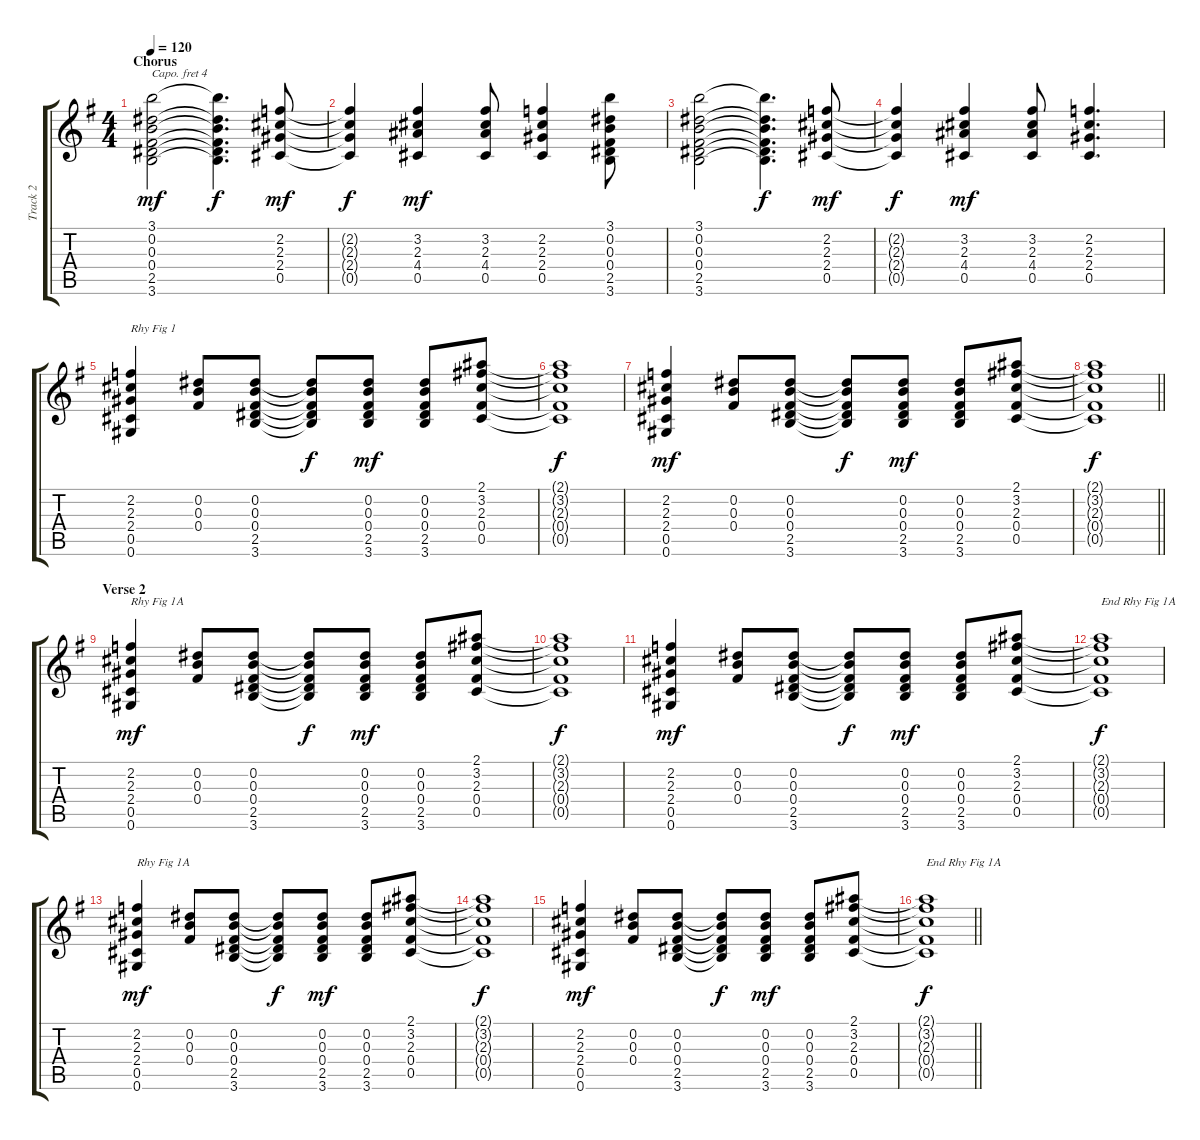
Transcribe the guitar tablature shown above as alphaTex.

\track ("Track 2" "Track 2") {instrument electricguitarclean}
\staff {score tabs}
\capo 4
\tuning (E4 B3 G3 D3 A2 E2) {hide}
\ts (4 4)
\section ("" "Chorus")
\tempo 120
\clef g2
\ks g
(3.1 0.2 0.3 0.4 2.5 3.6).2{dy mf} (3.1{t} 0.2{t} 0.3{t} 0.4{t} 2.5{t} 3.6{t}).4{d dy f} (2.2 2.3 2.4 0.5).8{dy mf} |
(2.2{t} 2.3{t} 2.4{t} 0.5{t}).4{dy f} (3.2 2.3 4.4 0.5).4{dy mf} (3.2 2.3 4.4 0.5).8 (2.2 2.3 2.4 0.5).4 (3.1 0.2 0.3 0.4 2.5 3.6).8 |
(3.1 0.2 0.3 0.4 2.5 3.6).2 (3.1{t} 0.2{t} 0.3{t} 0.4{t} 2.5{t} 3.6{t}).4{d dy f} (2.2 2.3 2.4 0.5).8{dy mf} |
(2.2{t} 2.3{t} 2.4{t} 0.5{t}).4{dy f} (3.2 2.3 4.4 0.5).4{dy mf} (3.2 2.3 4.4 0.5).8 (2.2 2.3 2.4 0.5).4{d} |
(2.2 2.3 2.4 0.5 0.6).4{txt "Rhy Fig 1"} (0.2 0.3 0.4).8 (0.2 0.3 0.4 2.5 3.6).8 (0.2{t} 0.3{t} 0.4{t} 2.5{t} 3.6{t}).8{dy f} (0.2 0.3 0.4 2.5 3.6).8{dy mf} (0.2 0.3 0.4 2.5 3.6).8 (2.1 3.2 2.3 0.4 0.5).8 |
(2.1{t} 3.2{t} 2.3{t} 0.4{t} 0.5{t}).1{dy f} |
(2.2 2.3 2.4 0.5 0.6).4{dy mf} (0.2 0.3 0.4).8 (0.2 0.3 0.4 2.5 3.6).8 (0.2{t} 0.3{t} 0.4{t} 2.5{t} 3.6{t}).8{dy f} (0.2 0.3 0.4 2.5 3.6).8{dy mf} (0.2 0.3 0.4 2.5 3.6).8 (2.1 3.2 2.3 0.4 0.5).8 |
\barLineRight lightlight
(2.1{t} 3.2{t} 2.3{t} 0.4{t} 0.5{t}).1{dy f} |
\section ("" "Verse 2")
(2.2 2.3 2.4 0.5 0.6).4{txt "Rhy Fig 1A" dy mf} (0.2 0.3 0.4).8 (0.2 0.3 0.4 2.5 3.6).8 (0.2{t} 0.3{t} 0.4{t} 2.5{t} 3.6{t}).8{dy f} (0.2 0.3 0.4 2.5 3.6).8{dy mf} (0.2 0.3 0.4 2.5 3.6).8 (2.1 3.2 2.3 0.4 0.5).8 |
(2.1{t} 3.2{t} 2.3{t} 0.4{t} 0.5{t}).1{dy f} |
(2.2 2.3 2.4 0.5 0.6).4{dy mf} (0.2 0.3 0.4).8 (0.2 0.3 0.4 2.5 3.6).8 (0.2{t} 0.3{t} 0.4{t} 2.5{t} 3.6{t}).8{dy f} (0.2 0.3 0.4 2.5 3.6).8{dy mf} (0.2 0.3 0.4 2.5 3.6).8 (2.1 3.2 2.3 0.4 0.5).8 |
(2.1{t} 3.2{t} 2.3{t} 0.4{t} 0.5{t}).1{txt "End Rhy Fig 1A" dy f} |
(2.2 2.3 2.4 0.5 0.6).4{txt "Rhy Fig 1A" dy mf} (0.2 0.3 0.4).8 (0.2 0.3 0.4 2.5 3.6).8 (0.2{t} 0.3{t} 0.4{t} 2.5{t} 3.6{t}).8{dy f} (0.2 0.3 0.4 2.5 3.6).8{dy mf} (0.2 0.3 0.4 2.5 3.6).8 (2.1 3.2 2.3 0.4 0.5).8 |
(2.1{t} 3.2{t} 2.3{t} 0.4{t} 0.5{t}).1{dy f} |
(2.2 2.3 2.4 0.5 0.6).4{dy mf} (0.2 0.3 0.4).8 (0.2 0.3 0.4 2.5 3.6).8 (0.2{t} 0.3{t} 0.4{t} 2.5{t} 3.6{t}).8{dy f} (0.2 0.3 0.4 2.5 3.6).8{dy mf} (0.2 0.3 0.4 2.5 3.6).8 (2.1 3.2 2.3 0.4 0.5).8 |
\barLineRight lightlight
(2.1{t} 3.2{t} 2.3{t} 0.4{t} 0.5{t}).1{txt "End Rhy Fig 1A" dy f}
